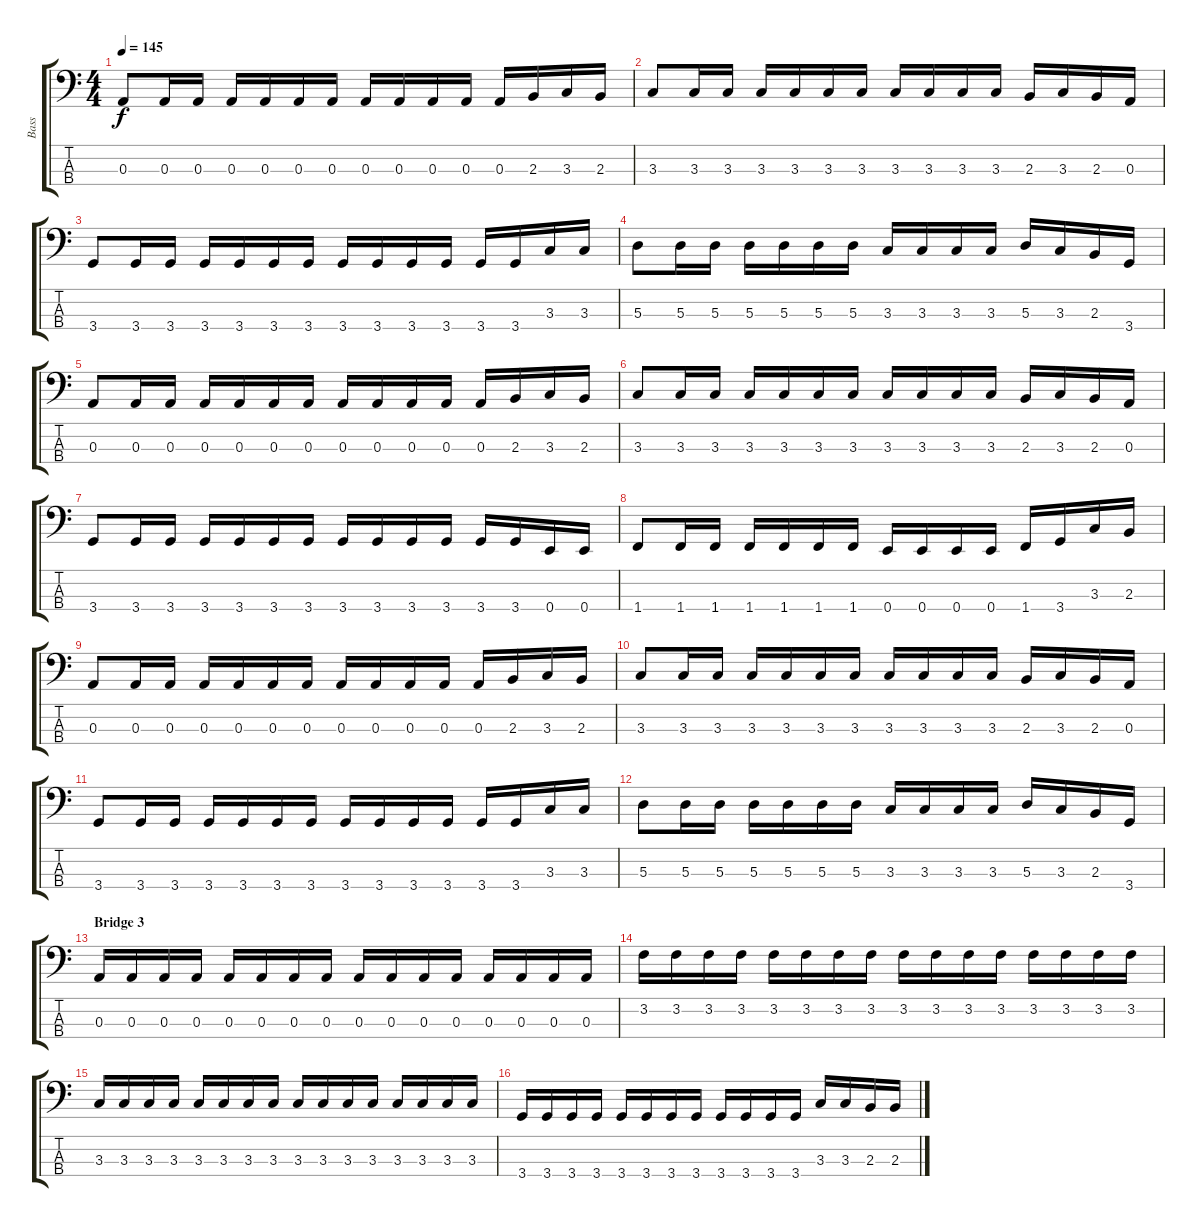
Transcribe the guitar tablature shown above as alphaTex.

\track ("Bass" "Bass") {instrument electricbassfinger}
\staff {score tabs}
\tuning (G2 D2 A1 E1) {hide}
\ts (4 4)
\tempo 145
\clef f4
\ks c
0.3.8{dy f} 0.3.16 0.3.16 0.3.16 0.3.16 0.3.16 0.3.16 0.3.16 0.3.16 0.3.16 0.3.16 0.3.16 2.3.16 3.3.16 2.3.16 |
3.3.8 3.3.16 3.3.16 3.3.16 3.3.16 3.3.16 3.3.16 3.3.16 3.3.16 3.3.16 3.3.16 2.3.16 3.3.16 2.3.16 0.3.16 |
3.4.8 3.4.16 3.4.16 3.4.16 3.4.16 3.4.16 3.4.16 3.4.16 3.4.16 3.4.16 3.4.16 3.4.16 3.4.16 3.3.16 3.3.16 |
5.3.8 5.3.16 5.3.16 5.3.16 5.3.16 5.3.16 5.3.16 3.3.16 3.3.16 3.3.16 3.3.16 5.3.16 3.3.16 2.3.16 3.4.16 |
0.3.8 0.3.16 0.3.16 0.3.16 0.3.16 0.3.16 0.3.16 0.3.16 0.3.16 0.3.16 0.3.16 0.3.16 2.3.16 3.3.16 2.3.16 |
3.3.8 3.3.16 3.3.16 3.3.16 3.3.16 3.3.16 3.3.16 3.3.16 3.3.16 3.3.16 3.3.16 2.3.16 3.3.16 2.3.16 0.3.16 |
3.4.8 3.4.16 3.4.16 3.4.16 3.4.16 3.4.16 3.4.16 3.4.16 3.4.16 3.4.16 3.4.16 3.4.16 3.4.16 0.4.16 0.4.16 |
1.4.8 1.4.16 1.4.16 1.4.16 1.4.16 1.4.16 1.4.16 0.4.16 0.4.16 0.4.16 0.4.16 1.4.16 3.4.16 3.3.16 2.3.16 |
0.3.8 0.3.16 0.3.16 0.3.16 0.3.16 0.3.16 0.3.16 0.3.16 0.3.16 0.3.16 0.3.16 0.3.16 2.3.16 3.3.16 2.3.16 |
3.3.8 3.3.16 3.3.16 3.3.16 3.3.16 3.3.16 3.3.16 3.3.16 3.3.16 3.3.16 3.3.16 2.3.16 3.3.16 2.3.16 0.3.16 |
3.4.8 3.4.16 3.4.16 3.4.16 3.4.16 3.4.16 3.4.16 3.4.16 3.4.16 3.4.16 3.4.16 3.4.16 3.4.16 3.3.16 3.3.16 |
5.3.8 5.3.16 5.3.16 5.3.16 5.3.16 5.3.16 5.3.16 3.3.16 3.3.16 3.3.16 3.3.16 5.3.16 3.3.16 2.3.16 3.4.16 |
\section ("" "Bridge 3")
0.3.16 0.3.16 0.3.16 0.3.16 0.3.16 0.3.16 0.3.16 0.3.16 0.3.16 0.3.16 0.3.16 0.3.16 0.3.16 0.3.16 0.3.16 0.3.16 |
3.2.16 3.2.16 3.2.16 3.2.16 3.2.16 3.2.16 3.2.16 3.2.16 3.2.16 3.2.16 3.2.16 3.2.16 3.2.16 3.2.16 3.2.16 3.2.16 |
3.3.16 3.3.16 3.3.16 3.3.16 3.3.16 3.3.16 3.3.16 3.3.16 3.3.16 3.3.16 3.3.16 3.3.16 3.3.16 3.3.16 3.3.16 3.3.16 |
3.4.16 3.4.16 3.4.16 3.4.16 3.4.16 3.4.16 3.4.16 3.4.16 3.4.16 3.4.16 3.4.16 3.4.16 3.3.16 3.3.16 2.3.16 2.3.16
